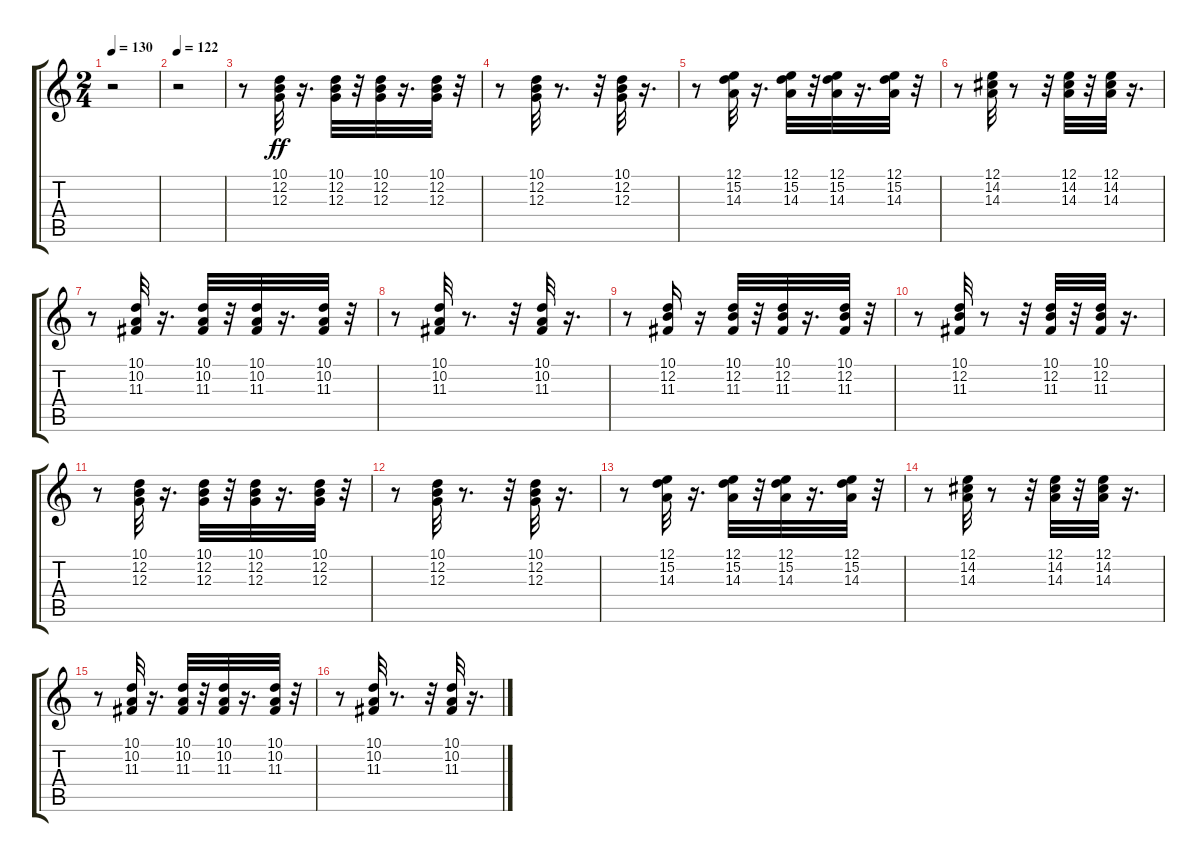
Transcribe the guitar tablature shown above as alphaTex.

\track "" {instrument rockorgan}
\staff {score tabs}
\tuning (E4 B3 G3 D3 A2 E2) {hide}
\ts (2 4)
\tempo 130
\clef g2
\ks c
r.2{dy ff instrument rockorgan} |
\tempo 122
r.2 |
r.8 (10.1 12.2 12.3).32 r.16{d} (10.1 12.2 12.3).32 r.32 (10.1 12.2 12.3).32 r.16{d} (10.1 12.2 12.3).32 r.32 |
r.8 (10.1 12.2 12.3).32 r.8{d} r.32 (10.1 12.2 12.3).32 r.16{d} |
r.8 (12.1 15.2 14.3).32 r.16{d} (12.1 15.2 14.3).32 r.32 (12.1 15.2 14.3).32 r.16{d} (12.1 15.2 14.3).32 r.32 |
r.8 (12.1 14.2 14.3).32 r.8 r.32 (12.1 14.2 14.3).32 r.32 (12.1 14.2 14.3).32 r.16{d} |
r.8 (10.1 10.2 11.3).32 r.16{d} (10.1 10.2 11.3).32 r.32 (10.1 10.2 11.3).32 r.16{d} (10.1 10.2 11.3).32 r.32 |
r.8 (10.1 10.2 11.3).32 r.8{d} r.32 (10.1 10.2 11.3).32 r.16{d} |
r.8 (10.1 12.2 11.3).16 r.16 (10.1 12.2 11.3).32 r.32 (10.1 12.2 11.3).32 r.16{d} (10.1 12.2 11.3).32 r.32 |
r.8 (10.1 12.2 11.3).32 r.8 r.32 (10.1 12.2 11.3).32 r.32 (10.1 12.2 11.3).32 r.16{d} |
r.8 (10.1 12.2 12.3).32 r.16{d} (10.1 12.2 12.3).32 r.32 (10.1 12.2 12.3).32 r.16{d} (10.1 12.2 12.3).32 r.32 |
r.8 (10.1 12.2 12.3).32 r.8{d} r.32 (10.1 12.2 12.3).32 r.16{d} |
r.8 (12.1 15.2 14.3).32 r.16{d} (12.1 15.2 14.3).32 r.32 (12.1 15.2 14.3).32 r.16{d} (12.1 15.2 14.3).32 r.32 |
r.8 (12.1 14.2 14.3).32 r.8 r.32 (12.1 14.2 14.3).32 r.32 (12.1 14.2 14.3).32 r.16{d} |
r.8 (10.1 10.2 11.3).32 r.16{d} (10.1 10.2 11.3).32 r.32 (10.1 10.2 11.3).32 r.16{d} (10.1 10.2 11.3).32 r.32 |
r.8 (10.1 10.2 11.3).32 r.8{d} r.32 (10.1 10.2 11.3).32 r.16{d}
